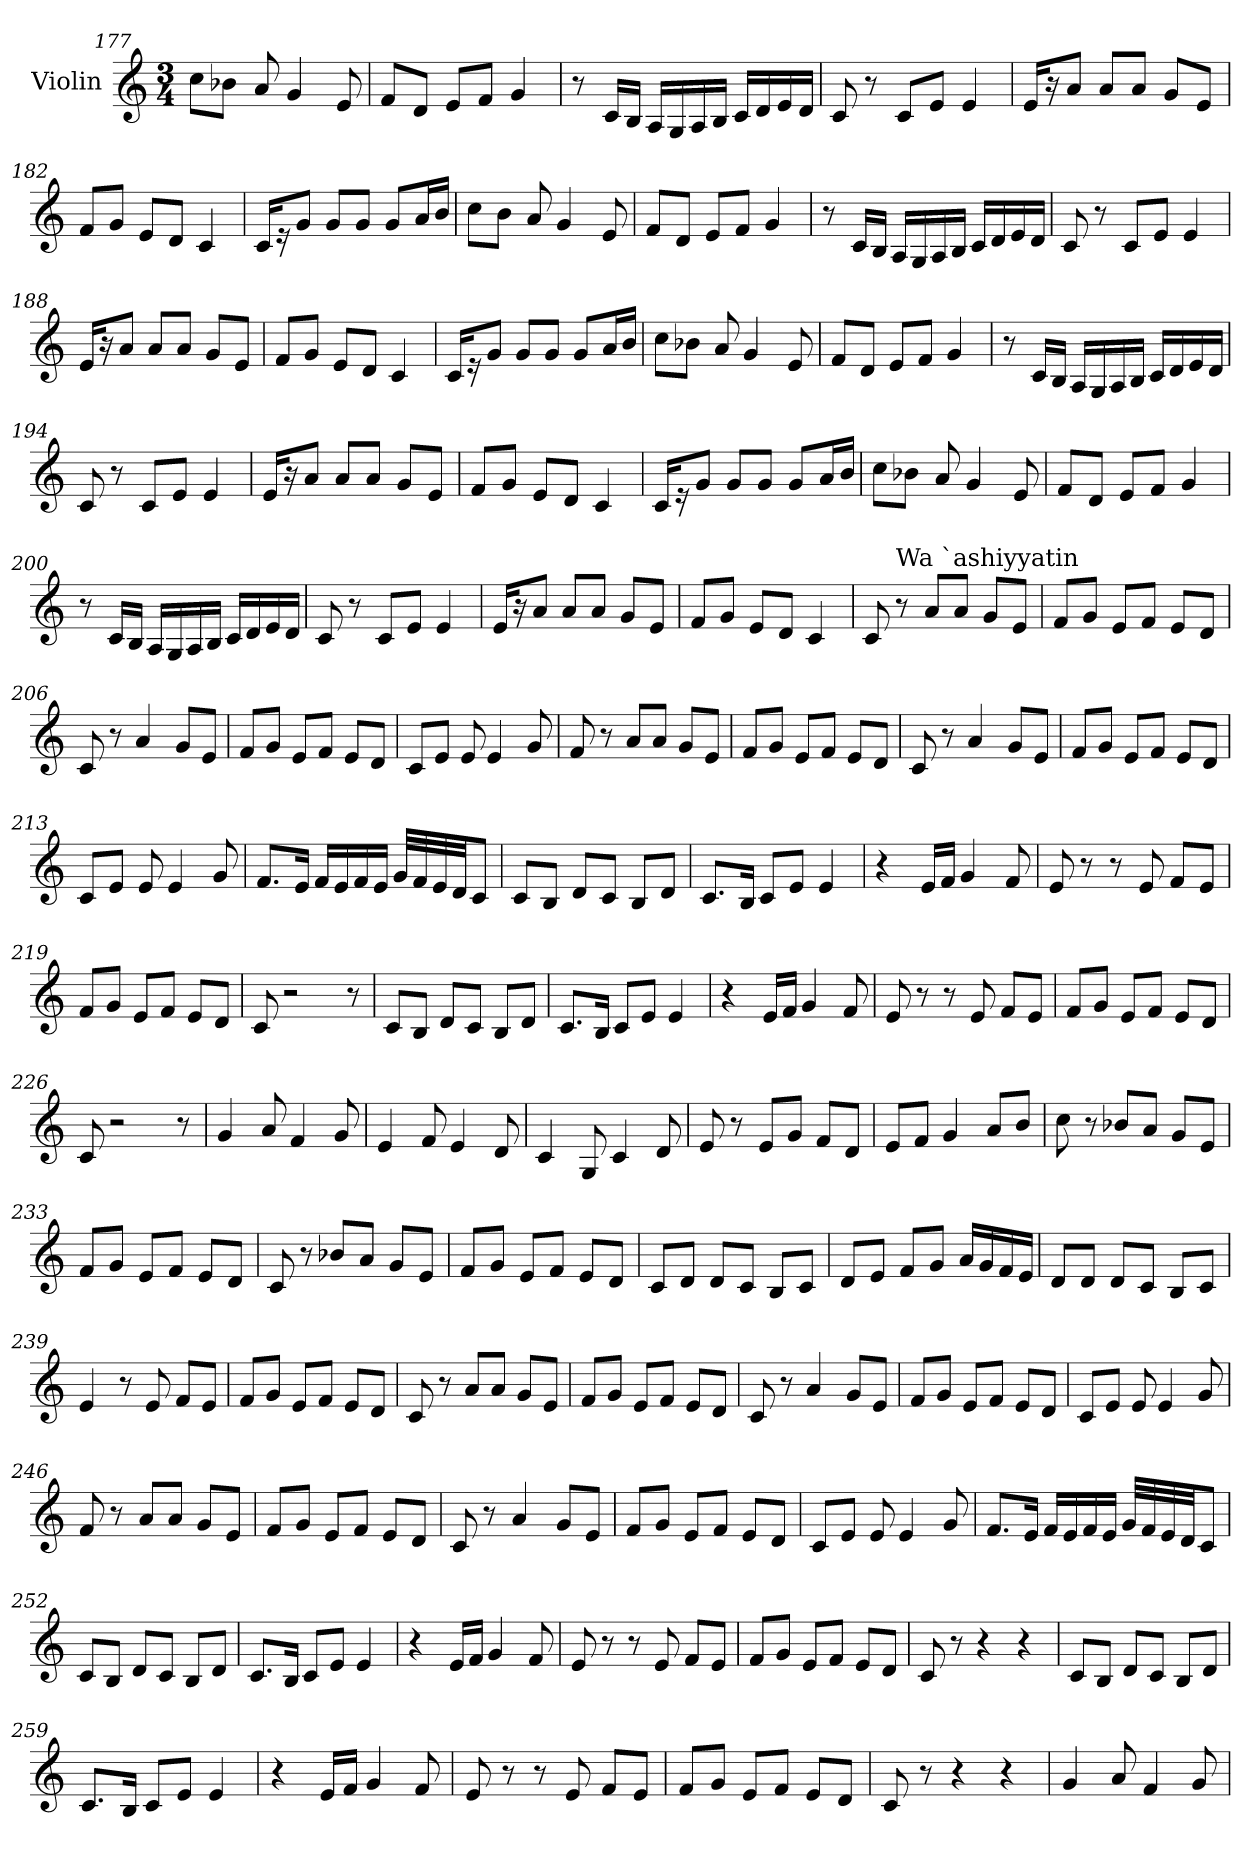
**kern
*part1
*staff1
*I"Violin
*clefG2
*k[]
*M3/4
=177
8cc\L
8b-X\J
8a/
4g/
8e/
=178
8f/L
8d/J
8e/L
8f/J
4g/
=179
8r
16c/LL
16B/JJ
16A/LL
16G/
16A/
16B/JJ
16c/LL
16d/
16e/
16d/JJ
=180
8c/
8r
8c/L
8e/J
4e/
!!LO:LB:g=z
=181
16e/KL
16r
8a/J
8a/L
8a/J
8g/L
8e/J
=182
8f/L
8g/J
8e/L
8d/J
4c/
!!LO:LB:g=z
=183
16c/KL
16r
8g/J
8g/L
8g/J
8g/L
16a/L
16b/JJ
=184
8cc\L
8b\J
8a/
4g/
8e/
=185
8f/L
8d/J
8e/L
8f/J
4g/
=186
8r
16c/LL
16B/JJ
16A/LL
16G/
16A/
16B/JJ
16c/LL
16d/
16e/
16d/JJ
=187
8c/
8r
8c/L
8e/J
4e/
!!LO:LB:g=z
=188
16e/KL
16r
8a/J
8a/L
8a/J
8g/L
8e/J
=189
8f/L
8g/J
8e/L
8d/J
4c/
=190
16c/KL
16r
8g/J
8g/L
8g/J
8g/L
16a/L
16b/JJ
=191
8cc\L
8b-X\J
8a/
4g/
8e/
=192
8f/L
8d/J
8e/L
8f/J
4g/
!!LO:PB:g=z
=193
8r
16c/LL
16B/JJ
16A/LL
16G/
16A/
16B/JJ
16c/LL
16d/
16e/
16d/JJ
=194
8c/
8r
8c/L
8e/J
4e/
=195
16e/KL
16r
8a/J
8a/L
8a/J
8g/L
8e/J
=196
8f/L
8g/J
8e/L
8d/J
4c/
=197
16c/KL
16r
8g/J
8g/L
8g/J
8g/L
16a/L
16b/JJ
!!LO:LB:g=z
=198
8cc\L
8b-X\J
8a/
4g/
8e/
=199
8f/L
8d/J
8e/L
8f/J
4g/
=200
8r
16c/LL
16B/JJ
16A/LL
16G/
16A/
16B/JJ
16c/LL
16d/
16e/
16d/JJ
=201
8c/
8r
8c/L
8e/J
4e/
=202
16e/KL
16r
8a/J
8a/L
8a/J
8g/L
8e/J
!!LO:LB:g=z
=203
8f/L
8g/J
8e/L
8d/J
4c/
=204
8c/
!LO:TX:a:t=Wa `ashiyyatin
8r
8a/L
8a/J
8g/L
8e/J
=205
8f/L
8g/J
8e/L
8f/J
8e/L
8d/J
=206
8c/
8r
4a/
8g/L
8e/J
=207
8f/L
8g/J
8e/L
8f/J
8e/L
8d/J
=208
8c/L
8e/J
8e/
4e/
8g/
!!LO:LB:g=z
=209
8f/
8r
8a/L
8a/J
8g/L
8e/J
!!LO:LB:g=z
=210
8f/L
8g/J
8e/L
8f/J
8e/L
8d/J
=211
8c/
8r
4a/
8g/L
8e/J
=212
8f/L
8g/J
8e/L
8f/J
8e/L
8d/J
=213
8c/L
8e/J
8e/
4e/
8g/
=214
8.f/L
16e/Jk
16f/LL
16e/
16f/
16e/JJ
32g/LLL
32f/
32e/
32d/JJ
8c/J
!!LO:LB:g=z
=215
8c/L
8B/J
8d/L
8c/J
8B/L
8d/J
=216
8.c/L
16B/Jk
8c/L
8e/J
4e/
=217
4r
16e/LL
16f/JJ
4g/
8f/
=218
8e/
8r
8r
8e/
8f/L
8e/J
=219
8f/L
8g/J
8e/L
8f/J
8e/L
8d/J
=220
8c/
2r
8r
!!LO:LB:g=z
=221
8c/L
8B/J
8d/L
8c/J
8B/L
8d/J
=222
8.c/L
16B/Jk
8c/L
8e/J
4e/
=223
4r
16e/LL
16f/JJ
4g/
8f/
=224
8e/
8r
8r
8e/
8f/L
8e/J
=225
8f/L
8g/J
8e/L
8f/J
8e/L
8d/J
=226
8c/
2r
8r
!!LO:LB:g=z
=227
4g/
8a/
4f/
8g/
=228
4e/
8f/
4e/
8d/
=229
4c/
8G/
4c/
8d/
=230
8e/
8r
8e/L
8g/J
8f/L
8d/J
=231
8e/L
8f/J
4g/
8a/L
8b/J
=232
8cc\
8r
8b-X/L
8a/J
8g/L
8e/J
!!LO:PB:g=z
=233
8f/L
8g/J
8e/L
8f/J
8e/L
8d/J
=234
8c/
8r
8b-X/L
8a/J
8g/L
8e/J
=235
8f/L
8g/J
8e/L
8f/J
8e/L
8d/J
=236
8c/L
8d/J
8d/L
8c/J
8B/L
8c/J
=237
8d/L
8e/J
8f/L
8g/J
16a/LL
16g/
16f/
16e/JJ
!!LO:LB:g=z
=238
8d/L
8d/J
8d/L
8c/J
8B/L
8c/J
!!LO:LB:g=z
=239
4e/
8r
8e/
8f/L
8e/J
=240
8f/L
8g/J
8e/L
8f/J
8e/L
8d/J
=241
8c/
8r
8a/L
8a/J
8g/L
8e/J
=242
8f/L
8g/J
8e/L
8f/J
8e/L
8d/J
=243
8c/
8r
4a/
8g/L
8e/J
=244
8f/L
8g/J
8e/L
8f/J
8e/L
8d/J
!!LO:LB:g=z
=245
8c/L
8e/J
8e/
4e/
8g/
=246
8f/
8r
8a/L
8a/J
8g/L
8e/J
=247
8f/L
8g/J
8e/L
8f/J
8e/L
8d/J
=248
8c/
8r
4a/
8g/L
8e/J
=249
8f/L
8g/J
8e/L
8f/J
8e/L
8d/J
=250
8c/L
8e/J
8e/
4e/
8g/
!!LO:LB:g=z
=251
8.f/L
16e/Jk
16f/LL
16e/
16f/
16e/JJ
32g/LLL
32f/
32e/
32d/JJ
8c/J
=252
8c/L
8B/J
8d/L
8c/J
8B/L
8d/J
=253
8.c/L
16B/Jk
8c/L
8e/J
4e/
=254
4r
16e/LL
16f/JJ
4g/
8f/
=255
8e/
8r
8r
8e/
8f/L
8e/J
!!LO:LB:g=z
=256
8f/L
8g/J
8e/L
8f/J
8e/L
8d/J
=257
8c/
8r
4r
4r
=258
8c/L
8B/J
8d/L
8c/J
8B/L
8d/J
=259
8.c/L
16B/Jk
8c/L
8e/J
4e/
=260
4r
16e/LL
16f/JJ
4g/
8f/
=261
8e/
8r
8r
8e/
8f/L
8e/J
!!LO:LB:g=z
=262
8f/L
8g/J
8e/L
8f/J
8e/L
8d/J
=263
8c/
8r
4r
4r
=264
4g/
8a/
4f/
8g/
=
*-
